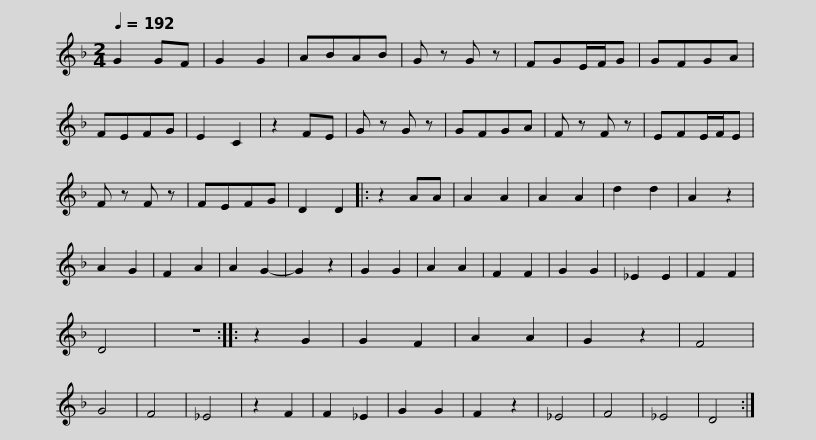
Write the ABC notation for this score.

X:1
L:1/8
Q:1/4=192
M:2/4
I:linebreak $
K:Dmin
V:1 treble
V:1
 G2 GF | G2 G2 | ABAB | G z G z | FGE/F/G | %5
 GFGA | FEFG | E2 C2 | z2 FE | G z G z | %10
 GFGA |$ F z F z | EFE/F/E | F z F z | FEFG | %15
 D2 D2 |: z2 AA | A2 A2 | A2 A2 | d2 d2 | %20
 A2 z2 | A2 G2 | F2 A2 | A2 G2- | G2 z2 |$ %25
 G2 G2 | A2 A2 | F2 F2 | G2 G2 | _E2 E2 | %30
 F2 F2 | D4 | z4 :: z2 G2 | G2 F2 | %35
 A2 A2 | G2 z2 | F4 | G4 | F4 | %40
 _E4 | z2 F2 | F2 _E2 |$ G2 G2 | F2 z2 | %45
 _E4 | F4 | _E4 | D4 :| %49
